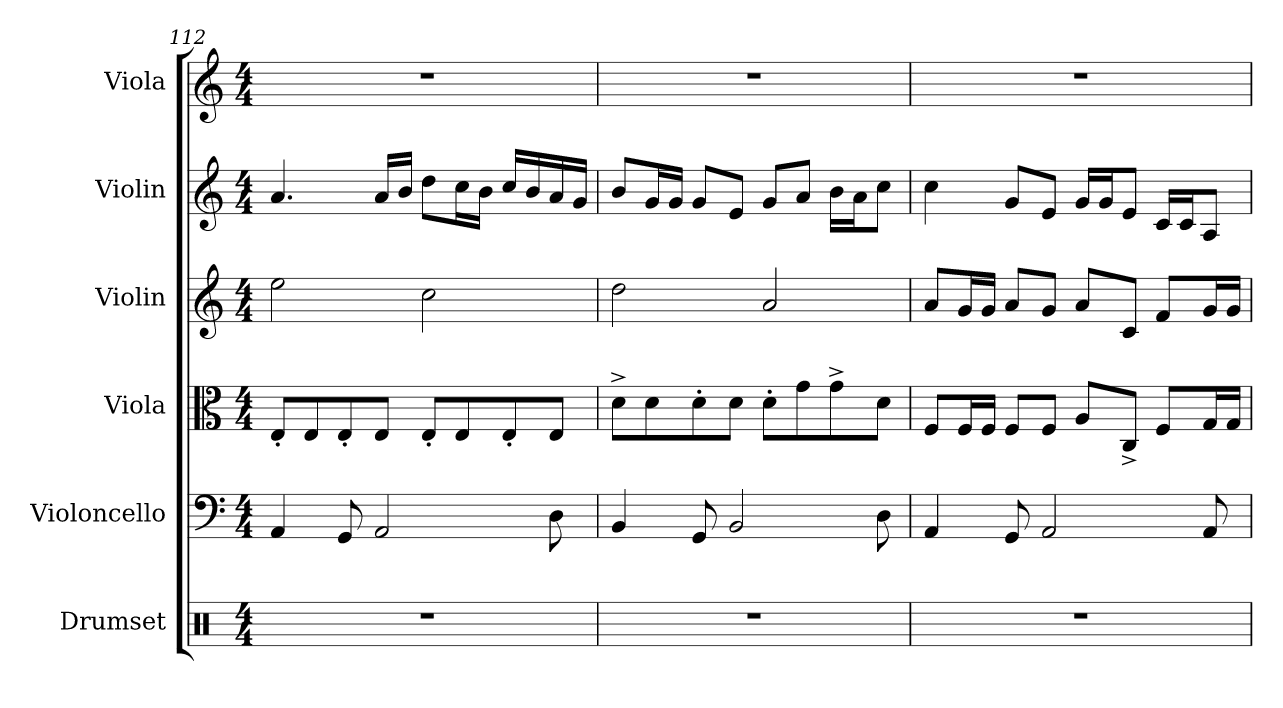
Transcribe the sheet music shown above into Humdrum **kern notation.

**kern	**kern	**kern	**kern	**kern	**kern
*part6	*part5	*part4	*part3	*part2	*part1
*staff6	*staff5	*staff4	*staff3	*staff2	*staff1
*I"Drumset	*I"Violoncello	*I"Viola	*I"Violin	*I"Violin	*I"Viola
*I'Drs.	*I'Vc.	*I'Vla.	*I'Vln.	*I'Vln.	*I'Vla.
*clefX	*clefF4	*clefC3	*clefG2	*clefG2	*clefG2
*k[]	*k[]	*k[]	*k[]	*k[]	*k[]
*M4/4	*M4/4	*M4/4	*M4/4	*M4/4	*M4/4
=112	=112	=112	=112	=112	=112
1r	4AA/	8E'/L	2ee\	4.a/	1r
.	.	8E/	.	.	.
.	8GG/	8E'/	.	.	.
.	2AA/	8E/J	.	16a/LL	.
.	.	.	.	16b/JJ	.
.	.	8E'/L	2cc\	8dd\L	.
.	.	8E/	.	16cc\L	.
.	.	.	.	16b\JJ	.
.	.	8E'/	.	16cc/LL	.
.	.	.	.	16b/	.
.	8D\	8E/J	.	16a/	.
.	.	.	.	16g/JJ	.
=113	=113	=113	=113	=113	=113
1r	4BB/	8d^\L	2dd\	8b/L	1r
.	.	8d\	.	16g/L	.
.	.	.	.	16g/JJ	.
.	8GG/	8d'\	.	8g/L	.
.	2BB/	8d\J	.	8e/J	.
.	.	8d'\L	2a/	8g/L	.
.	.	8g\	.	8a/J	.
.	.	8g^\	.	16b\LL	.
.	.	.	.	16a\J	.
.	8D\	8d\J	.	8cc\J	.
=114	=114	=114	=114	=114	=114
1r	4AA/	8F/L	8a/L	4cc\	1r
.	.	16F/L	16g/L	.	.
.	.	16F/JJ	16g/JJ	.	.
.	8GG/	8F/L	8a/L	8g/L	.
.	2AA/	8F/J	8g/J	8e/J	.
.	.	8A/L	8a/L	16g/LL	.
.	.	.	.	16g/J	.
.	.	8C^/J	8c/J	8e/J	.
.	.	8F/L	8f/L	16c/LL	.
.	.	.	.	16c/J	.
.	8AA/	16G/L	16g/L	8A/J	.
.	.	16G/JJ	16g/JJ	.	.
=	=	=	=	=	=
*-	*-	*-	*-	*-	*-
